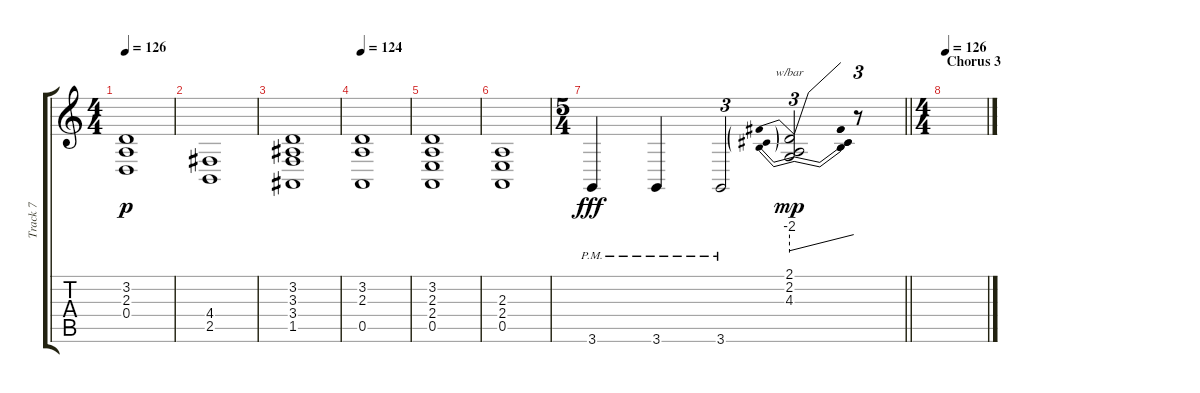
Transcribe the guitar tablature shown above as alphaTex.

\track ("Track 7" "Track 7") {instrument musicbox}
\staff {score tabs}
\tuning (E4 B3 G3 D3 A2 E2) {hide}
\ts (4 4)
\tempo 126
\clef g2
\ks c
(3.2 2.3 0.4).1{dy p} |
(4.4 2.5).1 |
(3.2 3.3 3.4 1.5).1 |
\tempo 124
(3.2 2.3 0.5).1 |
(3.2 2.3 2.4 0.5).1 |
(2.3 2.4 0.5).1 |
\ts (5 4)
\barLineRight lightlight
3.6{pm}.4{dy fff} 3.6{pm}.4 3.6{pm}.2{tu (3 2)} (2.1 2.2 4.3).2{tu (3 2) tbe (predivedive default 0 -8 60 0) dy mp volume 10 balance 8 instrument applause} r.8{tu (3 2)} |
\ts (4 4)
\section ("" "Chorus 3")
\tempo 126
